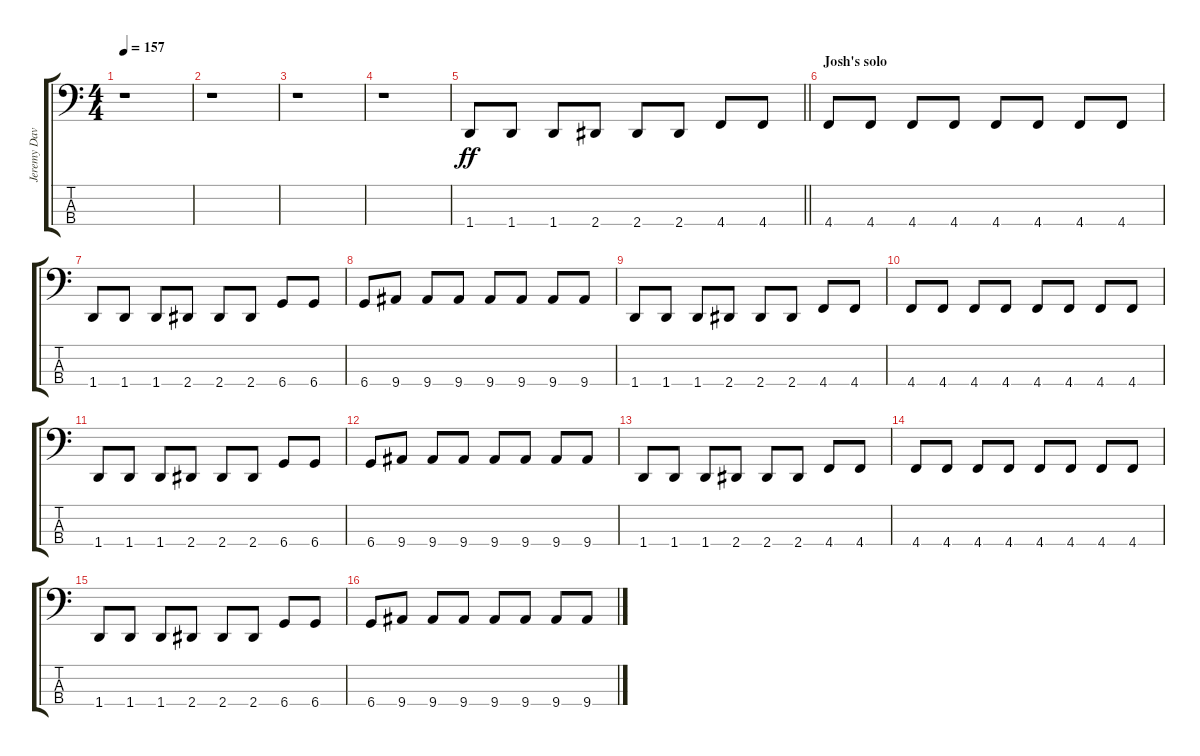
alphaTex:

\track ("Jeremy Davis | Bass" "Jeremy Dav") {instrument electricbasspick}
\staff {score tabs}
\tuning (Gb2 Db2 Ab1 Db1) {hide}
\ts (4 4)
\tempo 157
\clef f4
\ks c
r.1{dy f} |
r.1 |
r.1 |
r.1 |
\barLineRight lightlight
1.4.8{dy ff} 1.4.8 1.4.8 2.4.8 2.4.8 2.4.8 4.4.8 4.4.8 |
\section ("" "Josh's solo")
4.4.8 4.4.8 4.4.8 4.4.8 4.4.8 4.4.8 4.4.8 4.4.8 |
1.4.8 1.4.8 1.4.8 2.4.8 2.4.8 2.4.8 6.4.8 6.4.8 |
6.4.8 9.4.8 9.4.8 9.4.8 9.4.8 9.4.8 9.4.8 9.4.8 |
1.4.8 1.4.8 1.4.8 2.4.8 2.4.8 2.4.8 4.4.8 4.4.8 |
4.4.8 4.4.8 4.4.8 4.4.8 4.4.8 4.4.8 4.4.8 4.4.8 |
1.4.8 1.4.8 1.4.8 2.4.8 2.4.8 2.4.8 6.4.8 6.4.8 |
6.4.8 9.4.8 9.4.8 9.4.8 9.4.8 9.4.8 9.4.8 9.4.8 |
1.4.8 1.4.8 1.4.8 2.4.8 2.4.8 2.4.8 4.4.8 4.4.8 |
4.4.8 4.4.8 4.4.8 4.4.8 4.4.8 4.4.8 4.4.8 4.4.8 |
1.4.8 1.4.8 1.4.8 2.4.8 2.4.8 2.4.8 6.4.8 6.4.8 |
6.4.8 9.4.8 9.4.8 9.4.8 9.4.8 9.4.8 9.4.8 9.4.8
